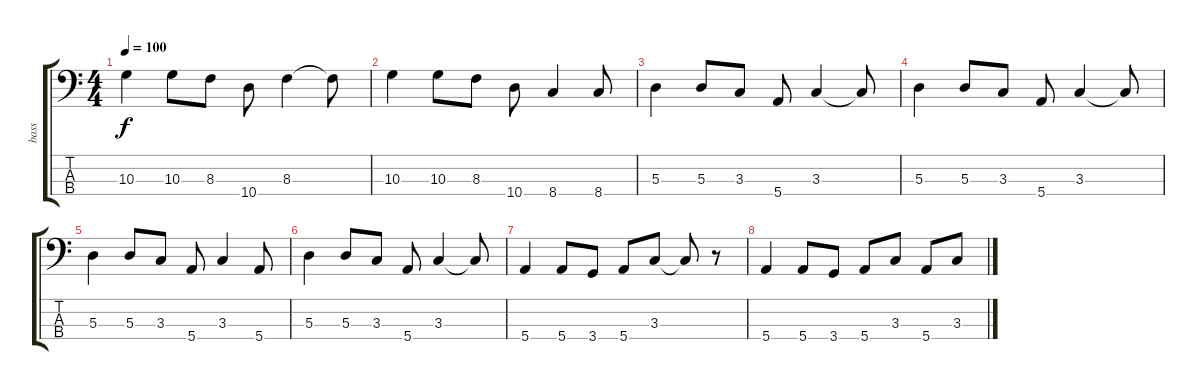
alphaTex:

\track ("bass" "bass") {instrument electricbassfinger}
\staff {score tabs}
\tuning (G2 D2 A1 E1) {hide}
\ts (4 4)
\tempo 100
\clef f4
\ks c
10.3.4{dy f} 10.3.8 8.3.8 10.4.8 8.3.4 8.3{t}.8 |
10.3.4 10.3.8 8.3.8 10.4.8 8.4.4 8.4.8 |
5.3.4 5.3.8 3.3.8 5.4.8 3.3.4 3.3{t}.8 |
5.3.4 5.3.8 3.3.8 5.4.8 3.3.4 3.3{t}.8 |
5.3.4 5.3.8 3.3.8 5.4.8 3.3.4 5.4.8 |
5.3.4 5.3.8 3.3.8 5.4.8 3.3.4 3.3{t}.8 |
5.4.4 5.4.8 3.4.8 5.4.8 3.3.8 3.3{t}.8 r.8 |
5.4.4 5.4.8 3.4.8 5.4.8 3.3.8 5.4.8 3.3.8
